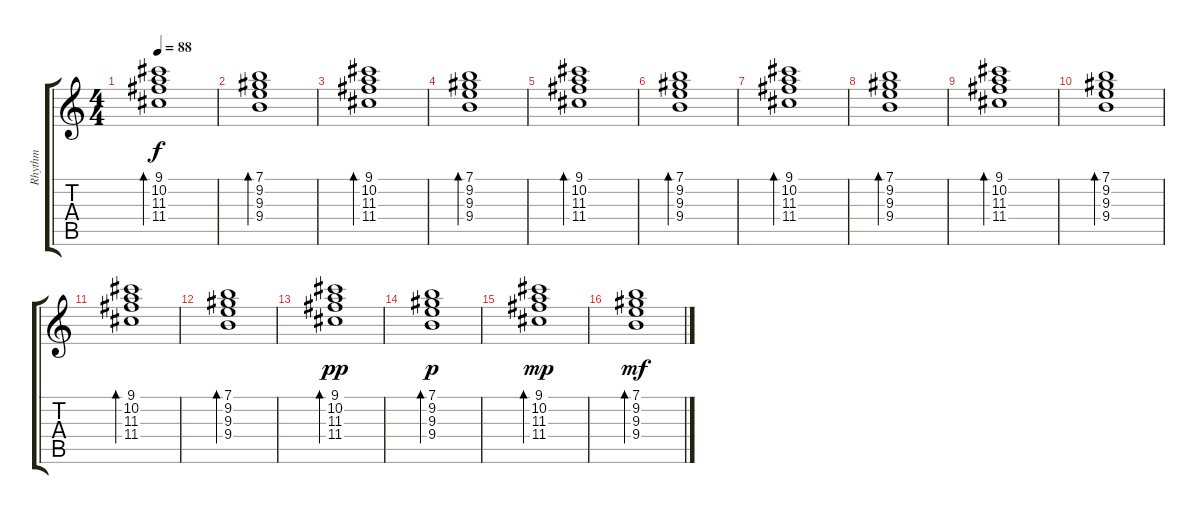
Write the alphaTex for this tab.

\track ("Rhythm" "Rhythm") {instrument electricguitarjazz}
\staff {score tabs}
\tuning (E4 B3 G3 D3 A2 E2) {hide}
\ts (4 4)
\tempo 88
\clef g2
\ks c
(9.1 10.2 11.3 11.4).1{bd 60 dy f} |
(7.1 9.2 9.3 9.4).1{bd 60} |
(9.1 10.2 11.3 11.4).1{bd 60} |
(7.1 9.2 9.3 9.4).1{bd 60} |
(9.1 10.2 11.3 11.4).1{bd 60} |
(7.1 9.2 9.3 9.4).1{bd 60} |
(9.1 10.2 11.3 11.4).1{bd 60} |
(7.1 9.2 9.3 9.4).1{bd 60} |
(9.1 10.2 11.3 11.4).1{bd 60} |
(7.1 9.2 9.3 9.4).1{bd 60} |
(9.1 10.2 11.3 11.4).1{bd 60} |
(7.1 9.2 9.3 9.4).1{bd 60} |
(9.1 10.2 11.3 11.4).1{bd 60 dy pp} |
(7.1 9.2 9.3 9.4).1{bd 60 dy p} |
(9.1 10.2 11.3 11.4).1{bd 60 dy mp} |
(7.1 9.2 9.3 9.4).1{bd 60 dy mf}
